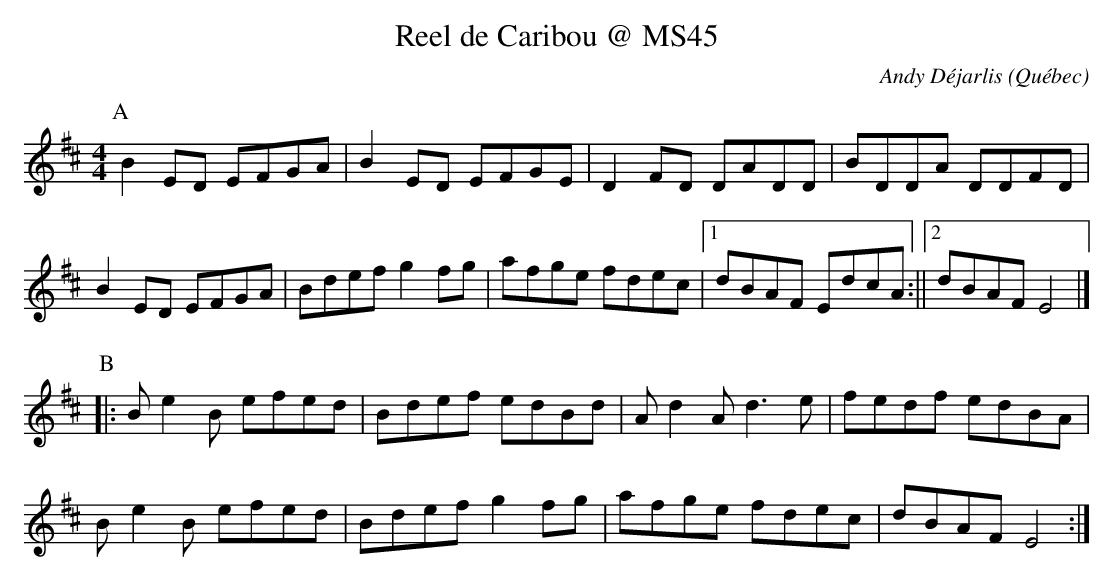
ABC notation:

X:1
T:Reel de Caribou @ MS45
C:Andy Déjarlis
O:Québec
M:4/4
L:1/8
K:Dmaj
P:A
B2ED EFGA | B2ED EFGE | D2FD DADD | BDDA DDFD |
B2ED EFGA | Bdef g2fg | afge fdec |1 dBAF EdcA :||2 dBAF E4 |]
P:B
|:Be2B efed | Bdef edBd | Ad2A d3e | fedf edBA |
Be2B efed | Bdef g2fg | afge fdec | dBAF E4 :|
